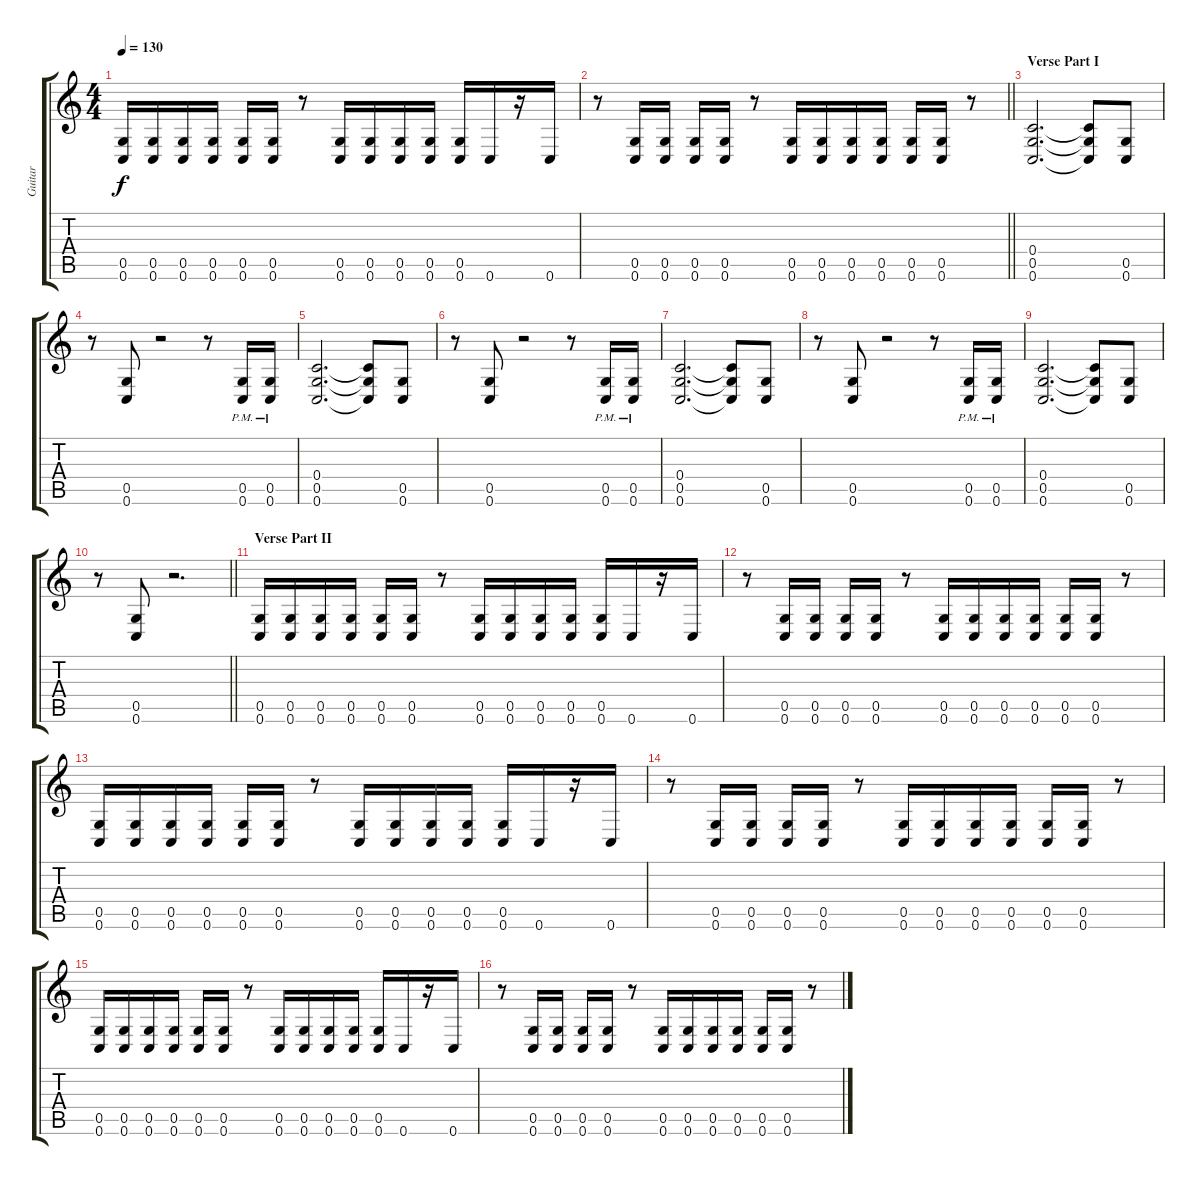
\track ("Guitar" "Guitar") {instrument distortionguitar}
\staff {score tabs}
\tuning (D4 A3 F3 C3 G2 C2) {hide}
\ts (4 4)
\tempo 130
\clef g2
\ks c
(0.5 0.6).16{dy f} (0.5 0.6).16 (0.5 0.6).16 (0.5 0.6).16 (0.5 0.6).16 (0.5 0.6).16 r.8 (0.5 0.6).16 (0.5 0.6).16 (0.5 0.6).16 (0.5 0.6).16 (0.5 0.6).16 0.6.16 r.16 0.6.16 |
\barLineRight lightlight
r.8 (0.5 0.6).16 (0.5 0.6).16 (0.5 0.6).16 (0.5 0.6).16 r.8 (0.5 0.6).16 (0.5 0.6).16 (0.5 0.6).16 (0.5 0.6).16 (0.5 0.6).16 (0.5 0.6).16 r.8 |
\section ("" "Verse Part I")
(0.4 0.5 0.6).2{d} (0.4{t} 0.5{t} 0.6{t}).8 (0.5 0.6).8 |
r.8 (0.5 0.6).8 r.2 r.8 (0.5{pm} 0.6{pm}).16 (0.5{pm} 0.6{pm}).16 |
(0.4 0.5 0.6).2{d} (0.4{t} 0.5{t} 0.6{t}).8 (0.5 0.6).8 |
r.8 (0.5 0.6).8 r.2 r.8 (0.5{pm} 0.6{pm}).16 (0.5{pm} 0.6{pm}).16 |
(0.4 0.5 0.6).2{d} (0.4{t} 0.5{t} 0.6{t}).8 (0.5 0.6).8 |
r.8 (0.5 0.6).8 r.2 r.8 (0.5{pm} 0.6{pm}).16 (0.5{pm} 0.6{pm}).16 |
(0.4 0.5 0.6).2{d} (0.4{t} 0.5{t} 0.6{t}).8 (0.5 0.6).8 |
\barLineRight lightlight
r.8 (0.5 0.6).8 r.2{d} |
\section ("" "Verse Part II")
(0.5 0.6).16 (0.5 0.6).16 (0.5 0.6).16 (0.5 0.6).16 (0.5 0.6).16 (0.5 0.6).16 r.8 (0.5 0.6).16 (0.5 0.6).16 (0.5 0.6).16 (0.5 0.6).16 (0.5 0.6).16 0.6.16 r.16 0.6.16 |
r.8 (0.5 0.6).16 (0.5 0.6).16 (0.5 0.6).16 (0.5 0.6).16 r.8 (0.5 0.6).16 (0.5 0.6).16 (0.5 0.6).16 (0.5 0.6).16 (0.5 0.6).16 (0.5 0.6).16 r.8 |
(0.5 0.6).16 (0.5 0.6).16 (0.5 0.6).16 (0.5 0.6).16 (0.5 0.6).16 (0.5 0.6).16 r.8 (0.5 0.6).16 (0.5 0.6).16 (0.5 0.6).16 (0.5 0.6).16 (0.5 0.6).16 0.6.16 r.16 0.6.16 |
r.8 (0.5 0.6).16 (0.5 0.6).16 (0.5 0.6).16 (0.5 0.6).16 r.8 (0.5 0.6).16 (0.5 0.6).16 (0.5 0.6).16 (0.5 0.6).16 (0.5 0.6).16 (0.5 0.6).16 r.8 |
(0.5 0.6).16 (0.5 0.6).16 (0.5 0.6).16 (0.5 0.6).16 (0.5 0.6).16 (0.5 0.6).16 r.8 (0.5 0.6).16 (0.5 0.6).16 (0.5 0.6).16 (0.5 0.6).16 (0.5 0.6).16 0.6.16 r.16 0.6.16 |
r.8 (0.5 0.6).16 (0.5 0.6).16 (0.5 0.6).16 (0.5 0.6).16 r.8 (0.5 0.6).16 (0.5 0.6).16 (0.5 0.6).16 (0.5 0.6).16 (0.5 0.6).16 (0.5 0.6).16 r.8
